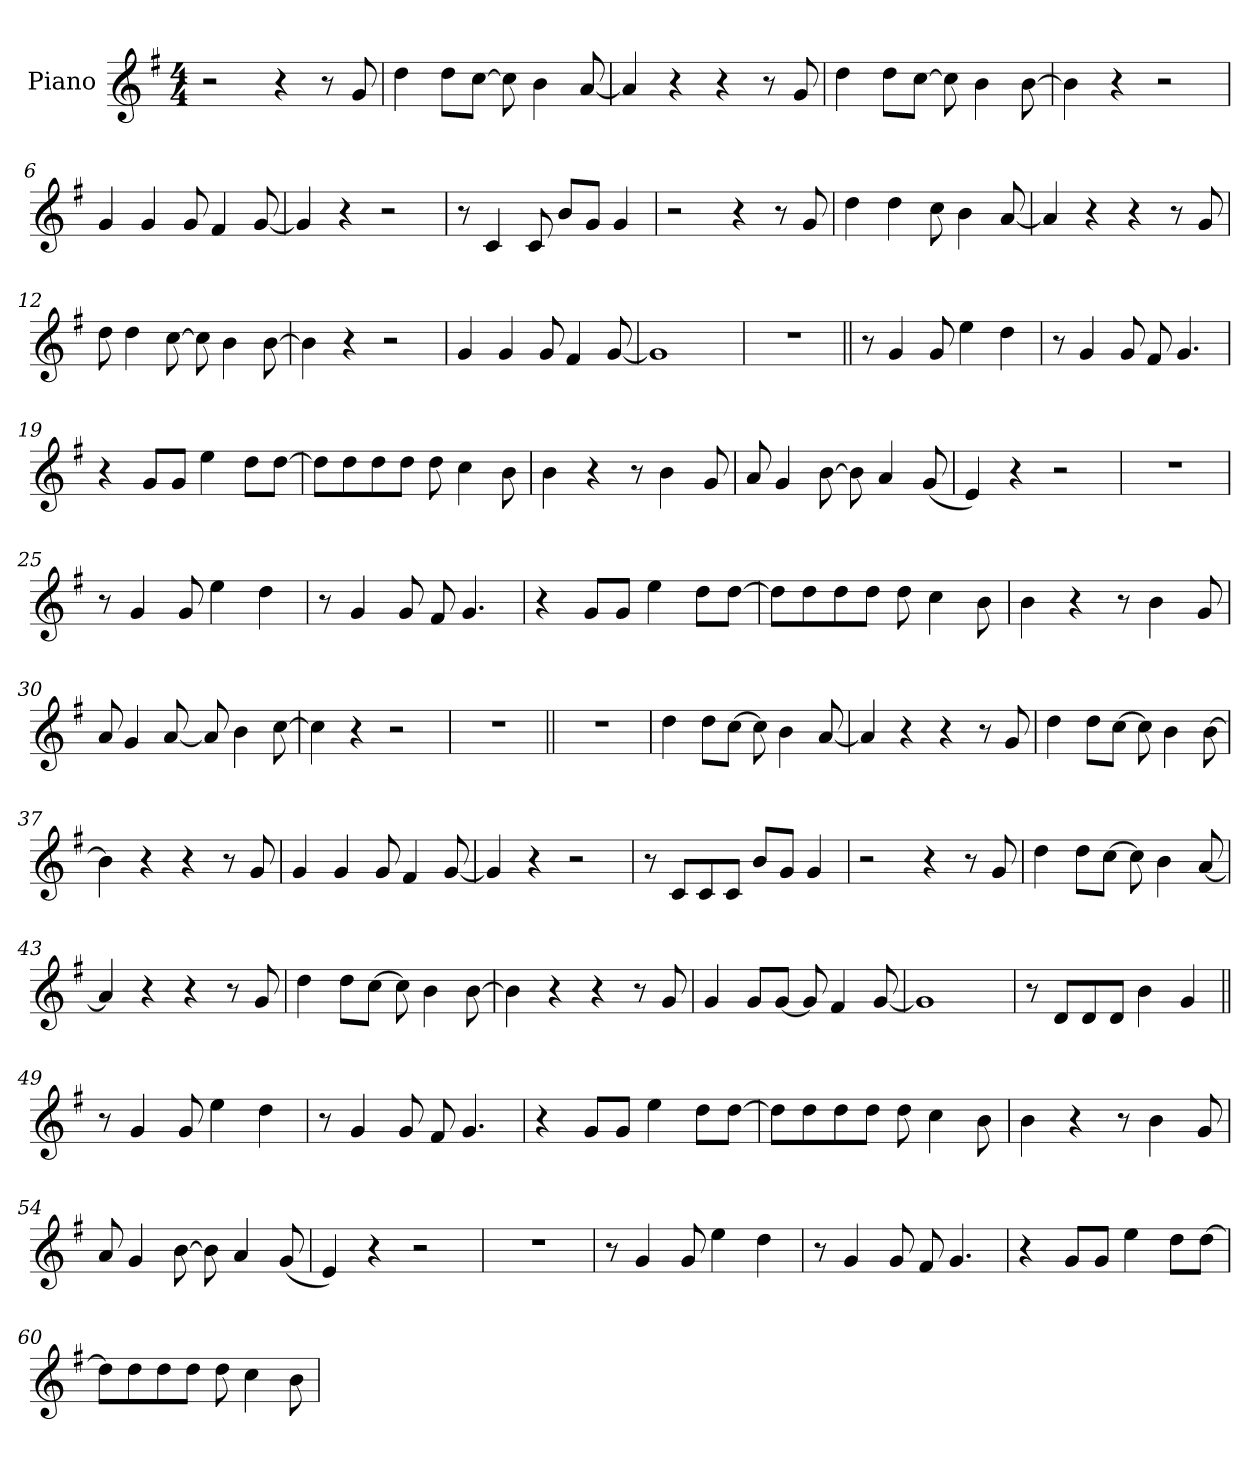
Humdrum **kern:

**kern
*part1
*staff1
*I"Piano
*I'Pno.
*clefG2
*k[f#]
*M4/4
*MM180
=1
2r
4r
8r
8g
=2
4dd
8ddL
[8ccJ
8cc]
4b
[8a
=3
4a]
4r
4r
8r
8g
=4
4dd
8ddL
[8ccJ
8cc]
4b
[8b
=5
4b]
4r
2r
=6
4g
4g
8g
4f#
[8g
=7
4g]
4r
2r
=8
8r
4c
8c
8bL
8gJ
4g
=9
2r
4r
8r
8g
=10
4dd
4dd
8cc
4b
[8a
=11
4a]
4r
4r
8r
8g
=12
8dd
4dd
[8cc
8cc]
4b
[8b
=13
4b]
4r
2r
=14
4g
4g
8g
4f#
[8g
=15
1g]
=16
1r
=17||
8r
4g
8g
4ee
4dd
=18
8r
4g
8g
8f#
4.g
=19
4r
8gL
8gJ
4ee
8ddL
[8ddJ
=20
8ddL]
8dd
8dd
8ddJ
8dd
4cc
8b
=21
4b
4r
8r
4b
8g
=22
8a
4g
[8b
8b]
4a
(<8g
=23
4e)
4r
2r
=24
1r
=25
8r
4g
8g
4ee
4dd
=26
8r
4g
8g
8f#
4.g
=27
4r
8gL
8gJ
4ee
8ddL
[8ddJ
=28
8ddL]
8dd
8dd
8ddJ
8dd
4cc
8b
=29
4b
4r
8r
4b
8g
=30
8a
4g
[8a
8a]
4b
[8cc
=31
4cc]
4r
2r
=32
1r
=33||
1r
=34
4dd
8ddL
[8ccJ
8cc]
4b
[8a
=35
4a]
4r
4r
8r
8g
=36
4dd
8ddL
[8ccJ
8cc]
4b
[8b
=37
4b]
4r
4r
8r
8g
=38
4g
4g
8g
4f#
[8g
=39
4g]
4r
2r
=40
8r
8cL
8c
8cJ
8bL
8gJ
4g
=41
2r
4r
8r
8g
=42
4dd
8ddL
[8ccJ
8cc]
4b
[8a
=43
4a]
4r
4r
8r
8g
=44
4dd
8ddL
[8ccJ
8cc]
4b
[8b
=45
4b]
4r
4r
8r
8g
=46
4g
8gL
[8gJ
8g]
4f#
[8g
=47
1g]
=48
8r
8dL
8d
8dJ
4b
4g
=49||
8r
4g
8g
4ee
4dd
=50
8r
4g
8g
8f#
4.g
=51
4r
8gL
8gJ
4ee
8ddL
[8ddJ
=52
8ddL]
8dd
8dd
8ddJ
8dd
4cc
8b
=53
4b
4r
8r
4b
8g
=54
8a
4g
[8b
8b]
4a
(<8g
=55
4e)
4r
2r
=56
1r
=57
8r
4g
8g
4ee
4dd
=58
8r
4g
8g
8f#
4.g
=59
4r
8gL
8gJ
4ee
8ddL
[8ddJ
=60
8ddL]
8dd
8dd
8ddJ
8dd
4cc
8b
=
*-
